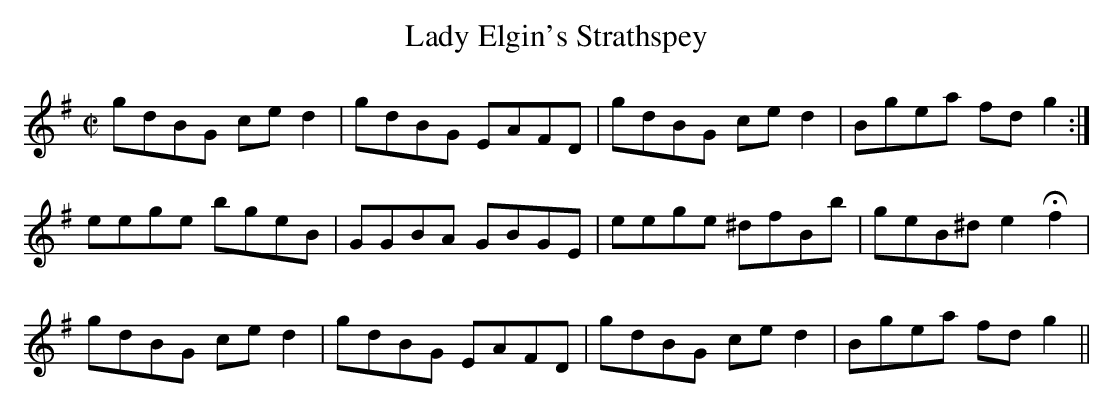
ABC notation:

X:1
T:Lady Elgin's Strathspey
M:C|
L:1/8
K:G
gdBG ce d2|gdBG EAFD|gdBG ce d2|Bgea fd g2:|
eege bgeB|GGBA GBGE|eege ^dfBb|geB^d e2!fermata!f2|
gdBG ce d2|gdBG EAFD|gdBG ce d2|Bgea fd g2||
